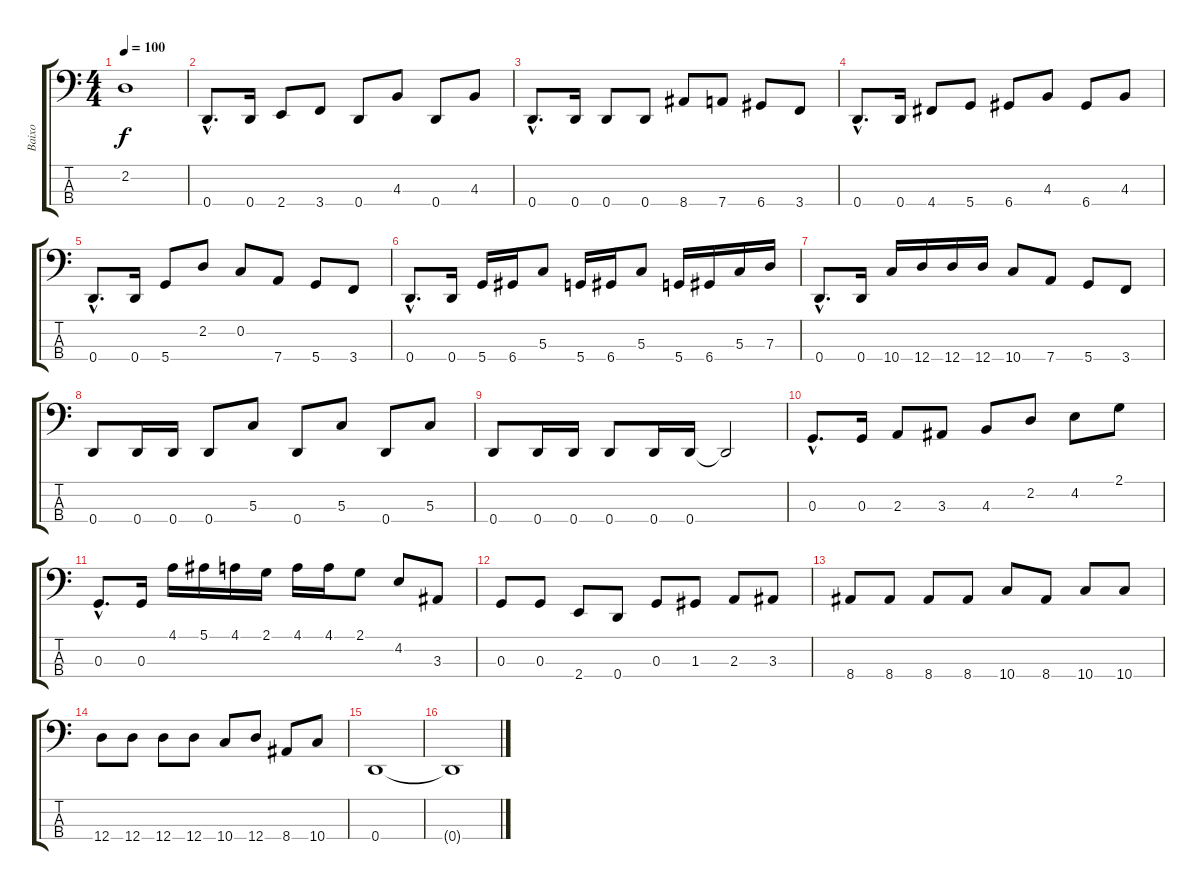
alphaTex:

\track ("Baixo" "Baixo") {instrument electricbasspick}
\staff {score tabs}
\tuning (F2 C2 G1 D1) {hide}
\ts (4 4)
\tempo 100
\clef f4
\ks c
2.2{t}.1{dy f} |
0.4{hac}.8{d} 0.4.16 2.4.8 3.4.8 0.4.8 4.3.8 0.4.8 4.3.8 |
0.4{hac}.8{d} 0.4.16 0.4.8 0.4.8 8.4.8 7.4.8 6.4.8 3.4.8 |
0.4{hac}.8{d} 0.4.16 4.4.8 5.4.8 6.4.8 4.3.8 6.4.8 4.3.8 |
0.4{hac}.8{d} 0.4.16 5.4.8 2.2.8 0.2.8 7.4.8 5.4.8 3.4.8 |
0.4{hac}.8{d} 0.4.16 5.4.16 6.4.16 5.3.8 5.4.16 6.4.16 5.3.8 5.4.16 6.4.16 5.3.16 7.3.16 |
0.4{hac}.8{d} 0.4.16 10.4.16 12.4.16 12.4.16 12.4.16 10.4.8 7.4.8 5.4.8 3.4.8 |
0.4.8 0.4.16 0.4.16 0.4.8 5.3.8 0.4.8 5.3.8 0.4.8 5.3.8 |
0.4.8 0.4.16 0.4.16 0.4.8 0.4.16 0.4.16 0.4{t}.2 |
0.3{hac}.8{d} 0.3.16 2.3.8 3.3.8 4.3.8 2.2.8 4.2.8 2.1.8 |
0.3{hac}.8{d} 0.3.16 4.1.16 5.1.16 4.1.16 2.1.16 4.1.16 4.1.16 2.1.8 4.2.8 3.3.8 |
0.3.8 0.3.8 2.4.8 0.4.8 0.3.8 1.3.8 2.3.8 3.3.8 |
8.4.8 8.4.8 8.4.8 8.4.8 10.4.8 8.4.8 10.4.8 10.4.8 |
12.4.8 12.4.8 12.4.8 12.4.8 10.4.8 12.4.8 8.4.8 10.4.8 |
0.4.1 |
0.4{t}.1
